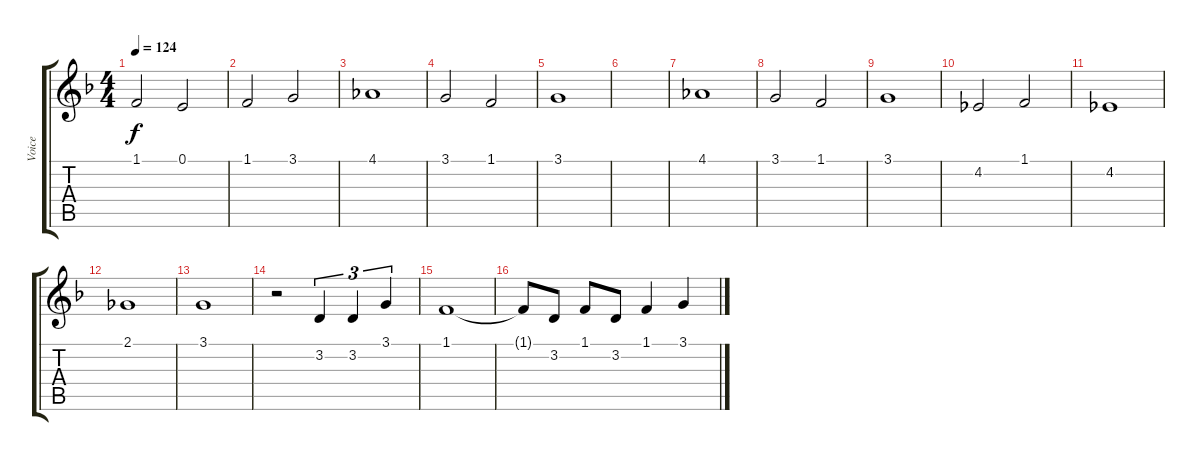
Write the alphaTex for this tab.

\track ("Voice" "Voice") {instrument synthvoice}
\staff {score tabs}
\tuning (E4 B3 G3 D3 A2 E2) {hide}
\ts (4 4)
\tempo 124
\clef g2
\ks dminor
1.1.2{dy f} 0.1.2 |
1.1.2 3.1.2 |
4.1.1 |
3.1.2 1.1.2 |
3.1.1 |
|
4.1.1 |
3.1.2 1.1.2 |
3.1.1 |
4.2.2 1.1.2 |
4.2.1 |
2.1.1 |
3.1.1 |
r.2 3.2.4{tu (3 2)} 3.2.4{tu (3 2)} 3.1.4{tu (3 2)} |
1.1.1 |
1.1{t}.8 3.2.8 1.1.8 3.2.8 1.1.4 3.1.4
